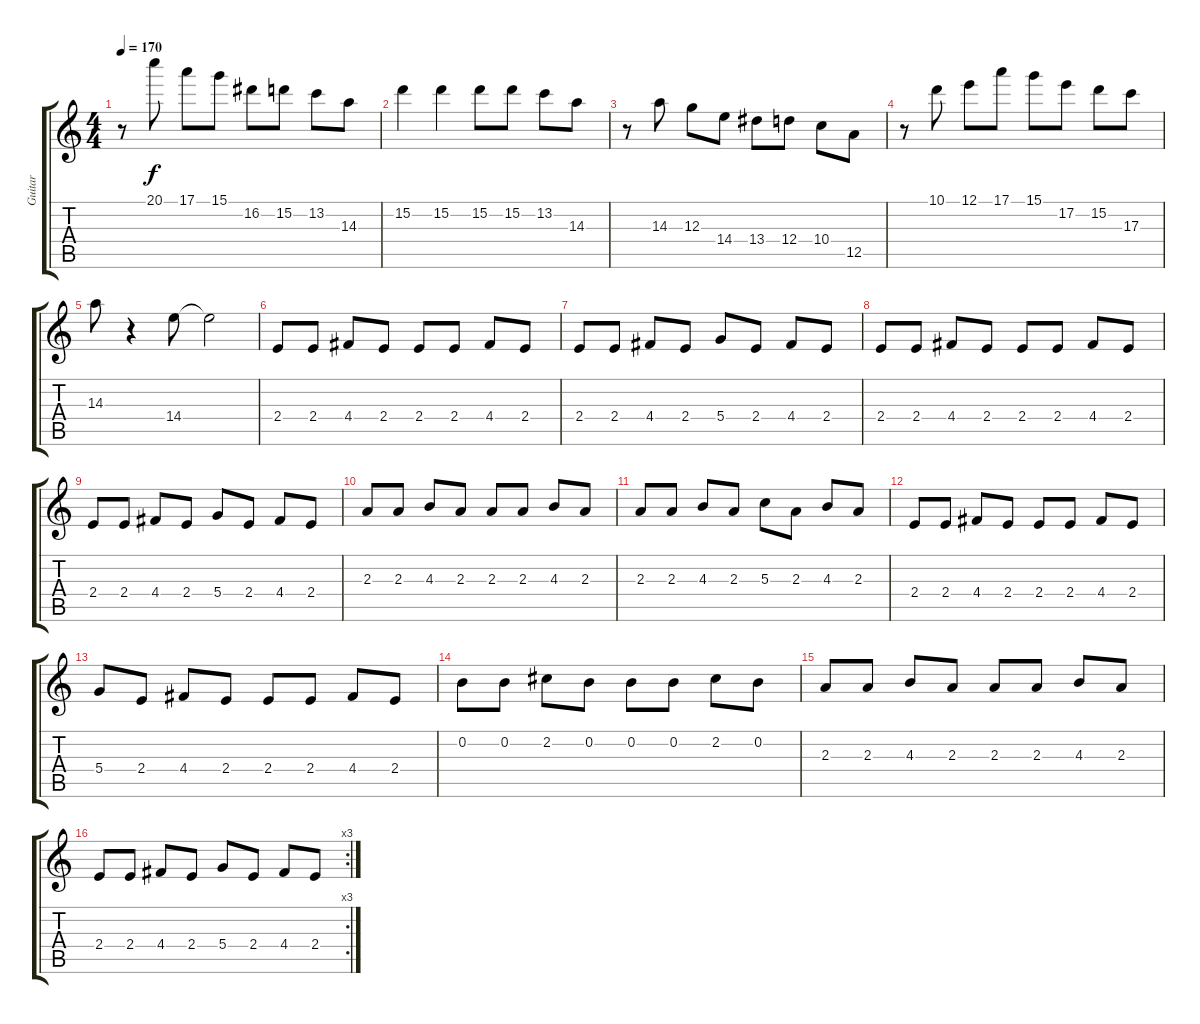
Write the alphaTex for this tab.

\track ("Guitar" "Guitar") {instrument distortionguitar}
\staff {score tabs}
\tuning (E4 B3 G3 D3 A2 E2) {hide}
\ts (4 4)
\tempo 170
\clef g2
\ks c
r.8{dy f} 20.1.8 17.1.8 15.1.8 16.2.8 15.2.8 13.2.8 14.3.8 |
15.2.4 15.2.4 15.2.8 15.2.8 13.2.8 14.3.8 |
r.8 14.3.8 12.3.8 14.4.8 13.4.8 12.4.8 10.4.8 12.5.8 |
r.8 10.1.8 12.1.8 17.1.8 15.1.8 17.2.8 15.2.8 17.3.8 |
14.3.8 r.4 14.4.8 14.4{t}.2 |
2.4.8 2.4.8 4.4.8 2.4.8 2.4.8 2.4.8 4.4.8 2.4.8 |
2.4.8 2.4.8 4.4.8 2.4.8 5.4.8 2.4.8 4.4.8 2.4.8 |
2.4.8 2.4.8 4.4.8 2.4.8 2.4.8 2.4.8 4.4.8 2.4.8 |
2.4.8 2.4.8 4.4.8 2.4.8 5.4.8 2.4.8 4.4.8 2.4.8 |
2.3.8 2.3.8 4.3.8 2.3.8 2.3.8 2.3.8 4.3.8 2.3.8 |
2.3.8 2.3.8 4.3.8 2.3.8 5.3.8 2.3.8 4.3.8 2.3.8 |
2.4.8 2.4.8 4.4.8 2.4.8 2.4.8 2.4.8 4.4.8 2.4.8 |
5.4.8 2.4.8 4.4.8 2.4.8 2.4.8 2.4.8 4.4.8 2.4.8 |
0.2.8 0.2.8 2.2.8 0.2.8 0.2.8 0.2.8 2.2.8 0.2.8 |
2.3.8 2.3.8 4.3.8 2.3.8 2.3.8 2.3.8 4.3.8 2.3.8 |
\rc 3
2.4.8 2.4.8 4.4.8 2.4.8 5.4.8 2.4.8 4.4.8 2.4.8
